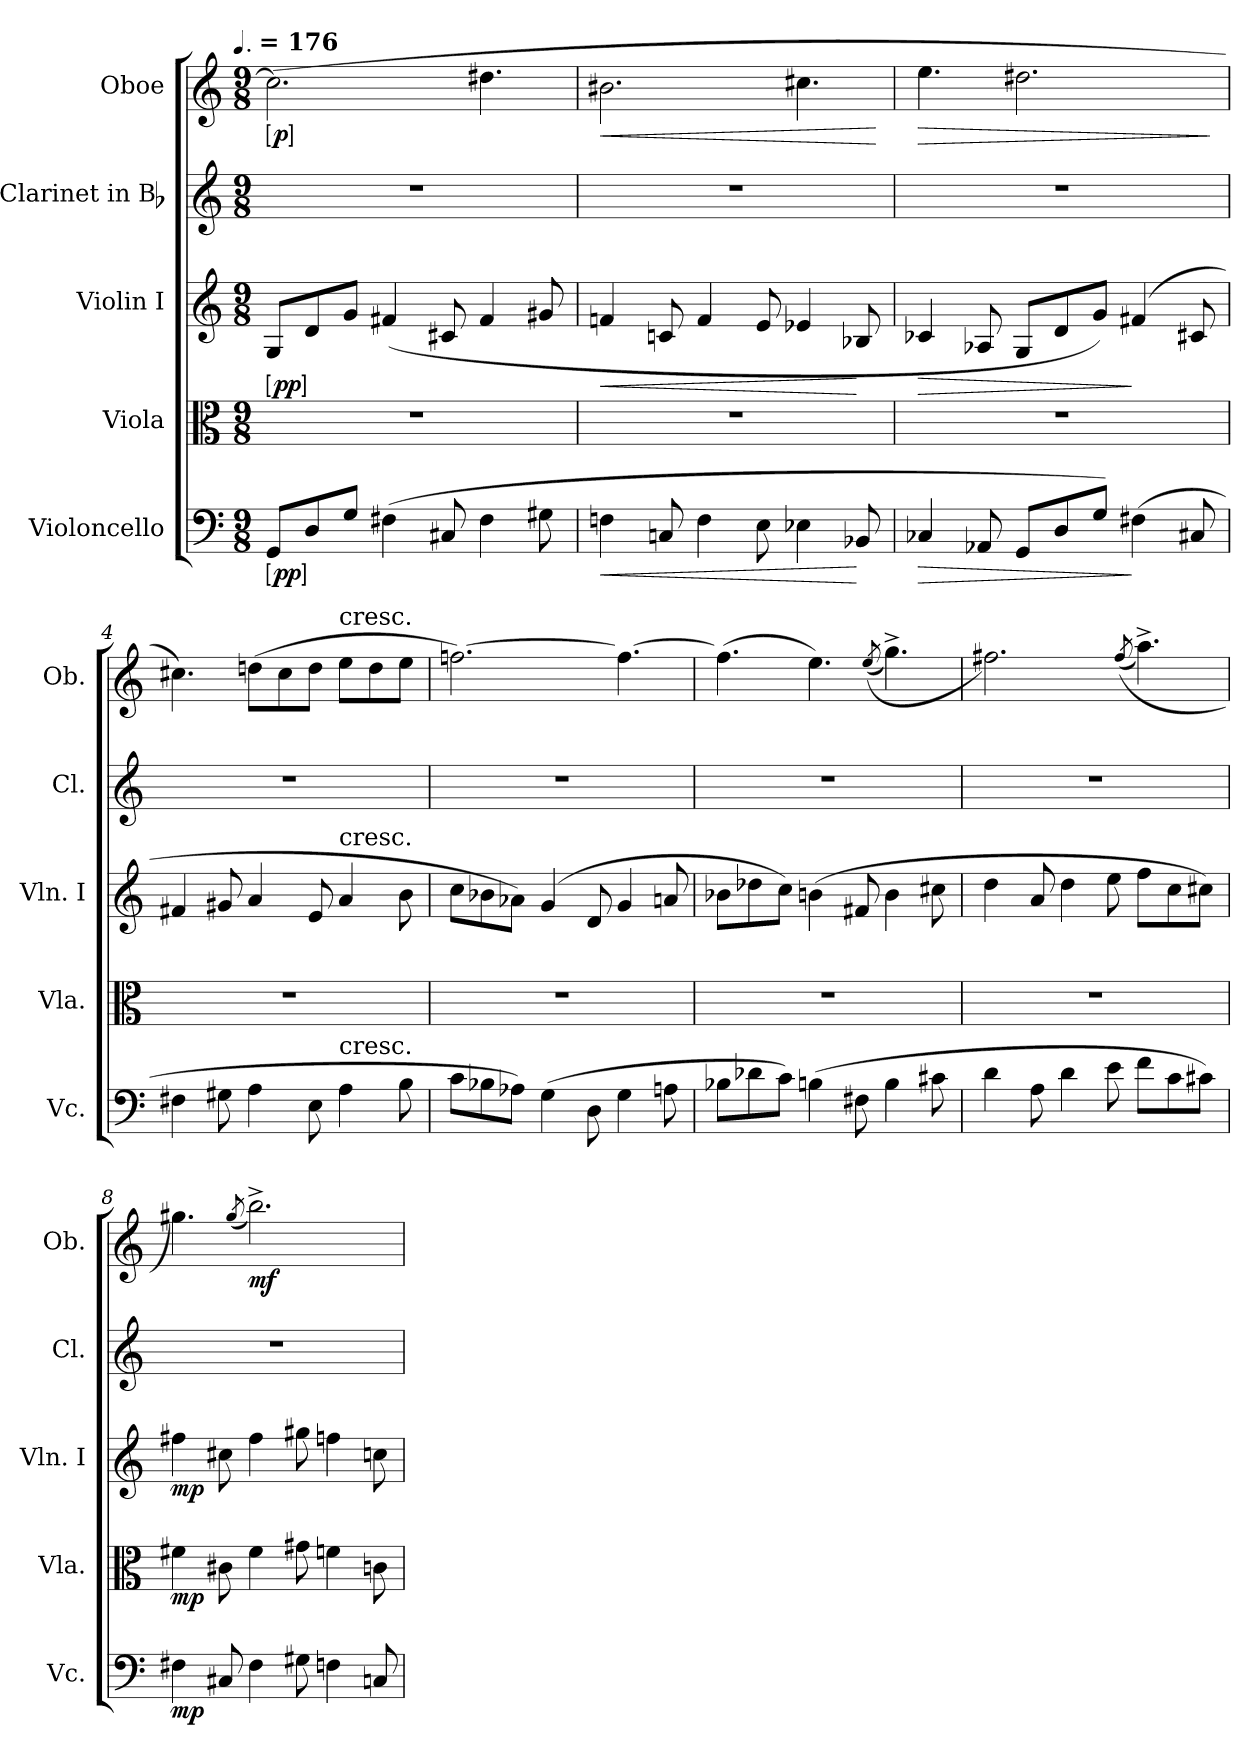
**kern	**dynam	**kern	**dynam	**kern	**dynam	**kern	**kern	**dynam
*part5	*part5	*part4	*part4	*part3	*part3	*part2	*part1	*part1
*staff5	*staff5	*staff4	*staff4	*staff3	*staff3	*staff2	*staff1	*staff1
*I"Violoncello	*	*I"Viola	*	*I"Violin I	*	*I"Clarinet in Bb	*I"Oboe	*
*I'Vc.	*	*I'Vla.	*	*I'Vln. I	*	*I'Cl.	*I'Ob.	*
*clefF4	*	*clefC3	*	*clefG2	*	*clefG2	*clefG2	*
*	*	*	*	*	*	*ITrd1c2	*	*
*k[]	*	*k[]	*	*k[]	*	*k[b-e-]	*k[]	*
!!LO:TX:omd:t=[quarter-dot] = 176
*M9/8	*	*M9/8	*	*M9/8	*	*M9/8	*M9/8	*
*MM264	*	*MM264	*	*MM264	*	*MM264	*MM264	*
=1	=1	=1	=1	=1	=1	=1	=1	=1
!	!LO:DY:ed=brack	!	!	!	!LO:DY:ed=brack	!	!	!LO:DY:ed=brack
8GGL	pp	8%9r	.	8GL	pp	8%9r	(2.cc#j]	p
8D	.	.	.	8d	.	.	.	.
8GiJ	.	.	.	8giJ	.	.	.	.
(4F#X	.	.	.	(4f#X	.	.	.	.
8C#X	.	.	.	8c#X	.	.	.	.
4F#	.	.	.	4f#	.	.	4.dd#X	.
8G#X	.	.	.	8g#X	.	.	.	.
=2	=2	=2	=2	=2	=2	=2	=2	=2
!	!LO:HP:b	!	!	!	!LO:HP:b	!	!	!LO:HP:b
4Fn	<	8%9r	.	4fn	<	8%9r	2.b#X	<
8Cn	.	.	.	8cn	.	.	.	.
4F	.	.	.	4f	.	.	.	.
8E	.	.	.	8e	.	.	.	.
4E-X	.	.	.	4e-X	.	.	4.cc#X	.
8BB-X	[	.	.	8B-X	[	.	.	.
.	.	.	.	.	.	.	.	[
=3	=3	=3	=3	=3	=3	=3	=3	=3
!	!LO:HP:b	!	!	!	!LO:HP:b	!	!	!LO:HP:b
4C-X	>	8%9r	.	4c-X	>	8%9r	4.ee	>
8AA-X	.	.	.	8A-X	.	.	.	.
8GGL	.	.	.	8GL	.	.	2.dd#X	.
8D	.	.	.	8d	.	.	.	.
8GJ)	.	.	.	8gJ)	.	.	.	.
(4F#X	]	.	.	(4f#X	]	.	.	.
8C#X	.	.	.	8c#X	.	.	.	.
.	.	.	.	.	.	.	.	]
=4	=4	=4	=4	=4	=4	=4	=4	=4
4F#X	.	8%9r	.	4f#X	.	8%9r	4.cc#X)	.
8G#X	.	.	.	8g#X	.	.	.	.
4A	.	.	.	4a	.	.	(8ddnL	.
.	.	.	.	.	.	.	8cc#	.
8E	.	.	.	8e	.	.	8ddJ	.
!	!	!	!	!	!	!	!LO:TX:t=cresc.	!
!	!	!	!	!LO:TX:t=cresc.	!	!	!	!
!LO:TX:t=cresc.	!	!	!	!	!	!	!	!
4A	.	.	.	4a	.	.	8eeL	.
.	.	.	.	.	.	.	8dd	.
8B	.	.	.	8b	.	.	8eeJ	.
=5	=5	=5	=5	=5	=5	=5	=5	=5
8cL	.	8%9r	.	8ccL	.	8%9r	[2.ffn)	.
8B-X	.	.	.	8b-X	.	.	.	.
8A-XJ)	.	.	.	8a-XJ)	.	.	.	.
(4G	.	.	.	(4g	.	.	.	.
8D	.	.	.	8d	.	.	.	.
4G	.	.	.	4g	.	.	4.ff_	.
8An	.	.	.	8an	.	.	.	.
=6	=6	=6	=6	=6	=6	=6	=6	=6
8B-XL	.	8%9r	.	8b-XL	.	8%9r	(4.ff]	.
8d-X	.	.	.	8dd-X	.	.	.	.
8cJ)	.	.	.	8ccJ)	.	.	.	.
(4Bn	.	.	.	(4bn	.	.	4.ee)	.
8F#X	.	.	.	8f#X	.	.	.	.
.	.	.	.	.	.	.	((8qee/	.
4B	.	.	.	4b	.	.	4.gg^)	.
8c#X	.	.	.	8cc#X	.	.	.	.
=7	=7	=7	=7	=7	=7	=7	=7	=7
4d	.	8%9r	.	4dd	.	8%9r	2.ff#X)	.
8A	.	.	.	8a	.	.	.	.
4d	.	.	.	4dd	.	.	.	.
8e	.	.	.	8ee	.	.	.	.
.	.	.	.	.	.	.	((8qff#/	.
8fL	.	.	.	8ffL	.	.	4.aa^)	.
8c	.	.	.	8cc	.	.	.	.
8c#XJ)	.	.	.	8cc#XJ)	.	.	.	.
=8	=8	=8	=8	=8	=8	=8	=8	=8
4F#X	mp	4f#X	mp	4ff#X	mp	8%9r	4.gg#X)	.
8C#X	.	8c#X	.	8cc#X	.	.	.	.
.	.	.	.	.	.	.	(8qgg#/	.
4F#	.	4f#	.	4ff#	.	.	2.bb^)	mf
8G#X	.	8g#X	.	8gg#X	.	.	.	.
4Fn	.	4fn	.	4ffn	.	.	.	.
8Cn	.	8cn	.	8ccn	.	.	.	.
=	=	=	=	=	=	=	=	=
*-	*-	*-	*-	*-	*-	*-	*-	*-
